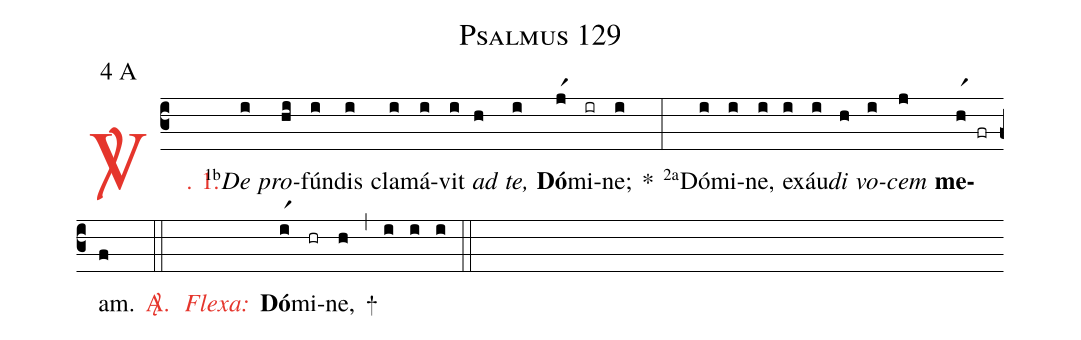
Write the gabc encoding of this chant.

name: Psalmus 129;
mode: 4;
mode-differentia: A;
%%
(c3)

<c><sp>V/</sp>. 1.</c>() <v>\VSup{1b}</v><i>De</i>(i) <i>pro</i>(hi)fún(i)dis(i) cla(i)má(i)vit(i) <i>ad</i>(h) <i>te,</i>(i) <b>Dó</b>(jr1)mi(ir)ne;(i) *(:) <v>\VSup{2a}</v>Dó(i)mi(i)ne,(i) ex(i)áu(i)<i>di</i>(h) <i>vo</i>(i)<i>cem</i>(j) <b>me</b>(hr1 fr)am.(f) <c><sp>A/</sp>.</c>(::)

<nlba><c><i>Flexa:</i></c>() <b>Dó</b></nlba>(ir1)mi(hr)ne,(h) +(,) (i) (i) (i) (::)
